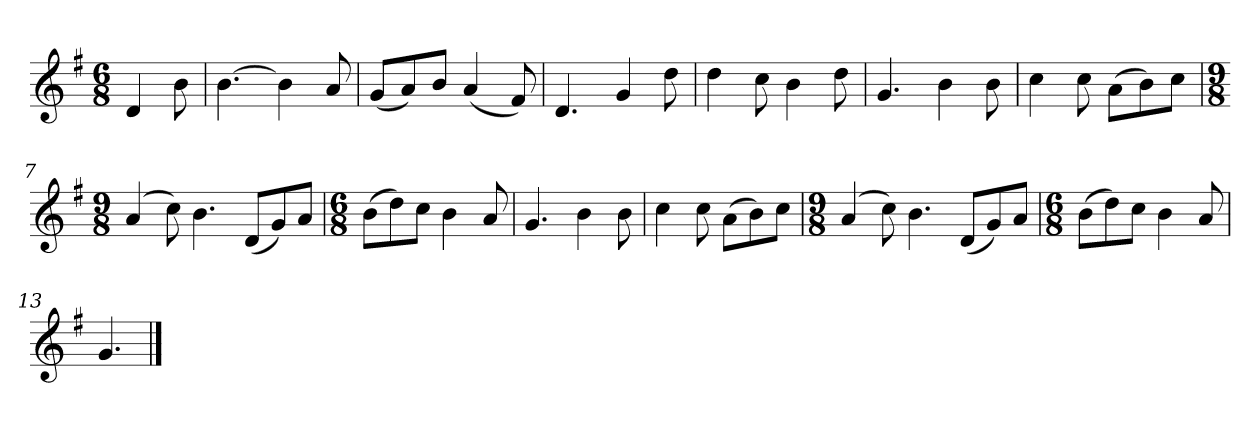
**kern
*part1
*staff1
*k[f#]
*M6/8
*MM120
=
4d
8b
=1
[4.b
4b]
8a
=2
(8gL
8a)
8bJ
(4a
8f#)
=3
4.d
4g
8dd
=4
4dd
8cc
4b
8dd
=5
4.g
4b
8b
=6
4cc
8cc
(8aL
8b)
8ccJ
=7
*M9/8
(4a
8cc)
4.b
(8dL
8g)
8aJ
=8
*M6/8
(8bL
8dd)
8ccJ
4b
8a
=9
4.g
4b
8b
=10
4cc
8cc
(8aL
8b)
8ccJ
=11
*M9/8
(4a
8cc)
4.b
(8dL
8g)
8aJ
=12
*M6/8
(8bL
8dd)
8ccJ
4b
8a
=13
4.g
==
*-
